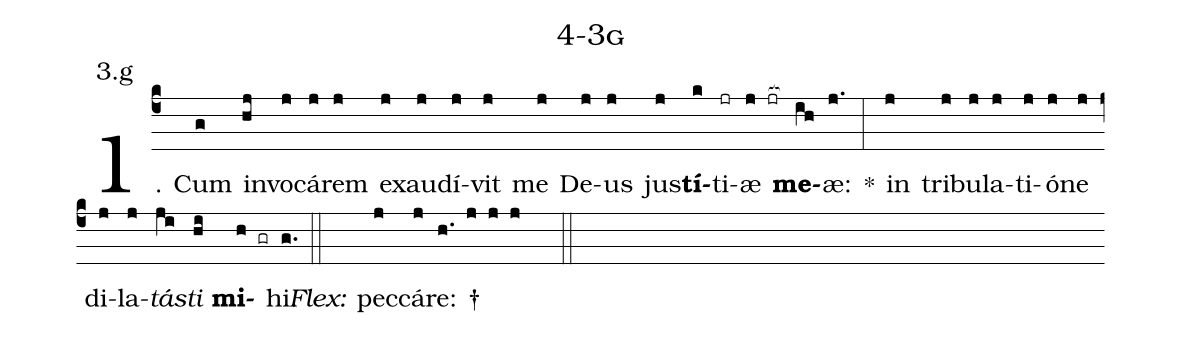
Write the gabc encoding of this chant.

name: 4-3g;
annotation: 3.g;
%%
(c4)1. Cum(g) in(hj)vo(j)cá(j)rem(j) ex(j)au(j)dí(j)vit(j) me(j) De(j)us(j) jus(j)<b>tí</b>(k)ti(jr)æ(j jr[ocb:1{]) <b>me</b>(ih[ocb:0}])æ:(j.) *(:) in(j) tri(j)bu(j)la(j)ti(j)ó(j)ne(j) di(j)la(j)<i>tás</i>(ji)<i>ti</i>(hi) <b>mi</b>(h gr)hi.(g.) (::)
<i>Flex:</i>()  pec(j)cá(j)re: †(h. j j j  ::)
